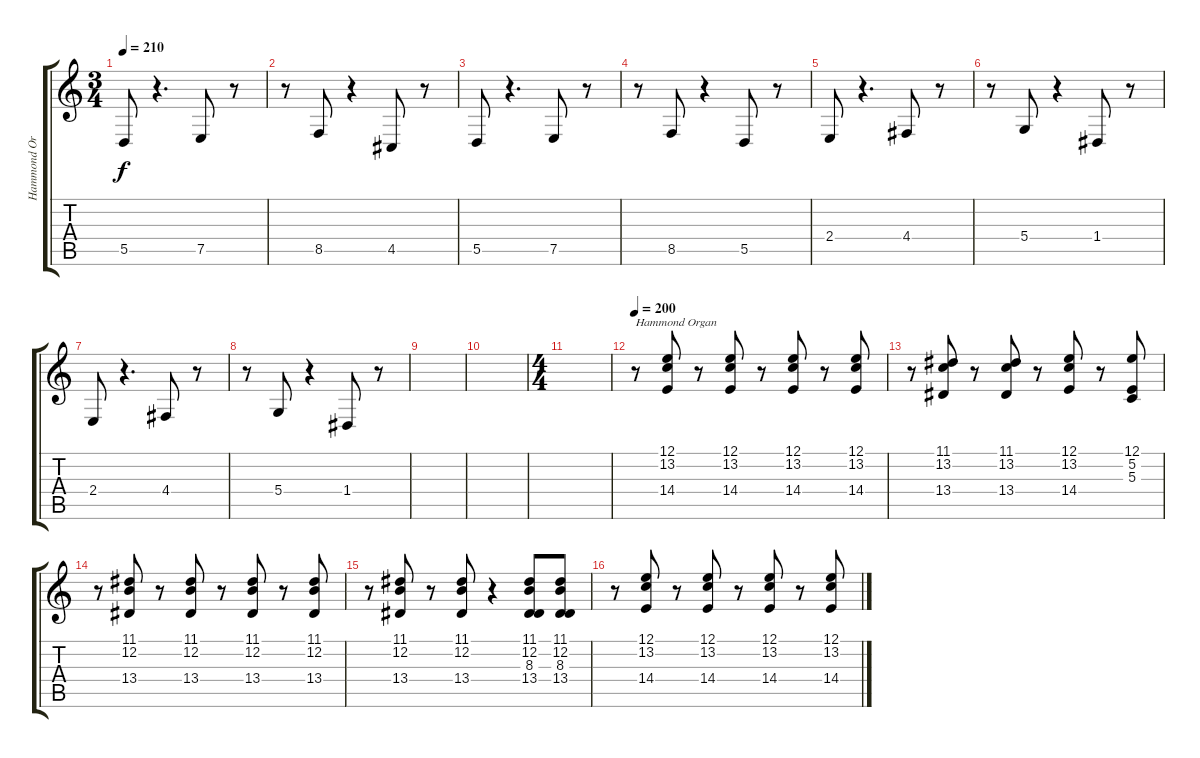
\track ("Hammond Organ" "Hammond Or") {instrument drawbarorgan}
\staff {score tabs}
\tuning (E4 B3 G3 D3 A2 E2) {hide}
\ts (3 4)
\tempo 210
\clef g2
\ks c
5.5.8{dy f} r.4{d} 7.5.8 r.8 |
r.8 8.5.8 r.4 4.5.8 r.8 |
5.5.8 r.4{d} 7.5.8 r.8 |
r.8 8.5.8 r.4 5.5.8 r.8 |
2.4.8 r.4{d} 4.4.8 r.8 |
r.8 5.4.8 r.4 1.4.8 r.8 |
2.4.8 r.4{d} 4.4.8 r.8 |
r.8 5.4.8 r.4 1.4.8 r.8 |
|
|
\ts (4 4)
|
\tempo 200
r.8{txt "Hammond Organ" balance 3 instrument drawbarorgan} (12.1 13.2 14.4).8 r.8 (12.1 13.2 14.4).8 r.8 (12.1 13.2 14.4).8 r.8 (12.1 13.2 14.4).8 |
r.8 (11.1 13.2 13.4).8 r.8 (11.1 13.2 13.4).8 r.8 (12.1 13.2 14.4).8 r.8 (12.1 5.2 5.3).8 |
r.8 (11.1 12.2 13.4).8 r.8 (11.1 12.2 13.4).8 r.8 (11.1 12.2 13.4).8 r.8 (11.1 12.2 13.4).8 |
r.8 (11.1 12.2 13.4).8 r.8 (11.1 12.2 13.4).8 r.4 (11.1 12.2 8.3 13.4).8 (11.1 12.2 8.3 13.4).8 |
r.8 (12.1 13.2 14.4).8 r.8 (12.1 13.2 14.4).8 r.8 (12.1 13.2 14.4).8 r.8 (12.1 13.2 14.4).8
